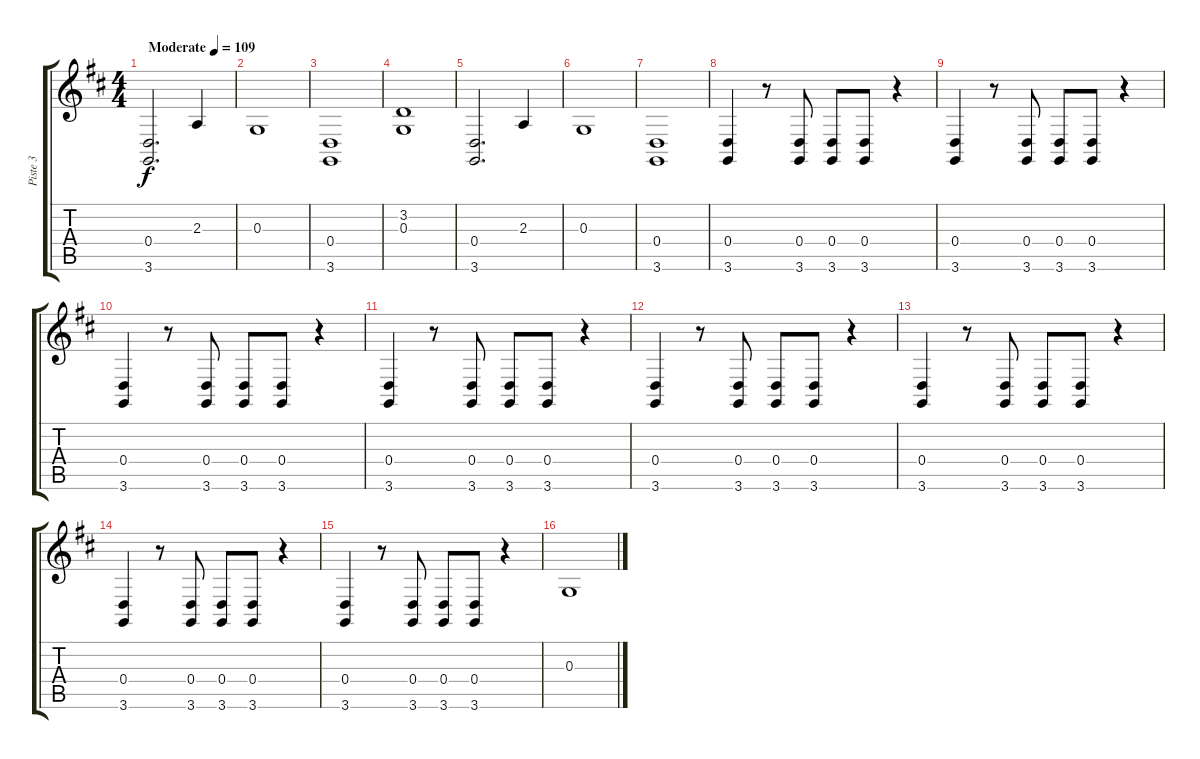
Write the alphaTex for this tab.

\track ("Piste 3" "Piste 3") {instrument whistle}
\staff {score tabs}
\tuning (E4 B3 G3 D3 A2 E2) {hide}
\ts (4 4)
\tempo (109 "Moderate")
\clef g2
\ks d
(0.4 3.6).2{d dy f instrument whistle} 2.3.4 |
0.3.1 |
(0.4 3.6).1 |
(3.2 0.3).1 |
(0.4 3.6).2{d} 2.3.4 |
0.3.1 |
(0.4 3.6).1 |
(0.4 3.6).4 r.8 (0.4 3.6).8 (0.4 3.6).8 (0.4 3.6).8 r.4 |
(0.4 3.6).4 r.8 (0.4 3.6).8 (0.4 3.6).8 (0.4 3.6).8 r.4 |
(0.4 3.6).4 r.8 (0.4 3.6).8 (0.4 3.6).8 (0.4 3.6).8 r.4 |
(0.4 3.6).4 r.8 (0.4 3.6).8 (0.4 3.6).8 (0.4 3.6).8 r.4 |
(0.4 3.6).4 r.8 (0.4 3.6).8 (0.4 3.6).8 (0.4 3.6).8 r.4 |
(0.4 3.6).4 r.8 (0.4 3.6).8 (0.4 3.6).8 (0.4 3.6).8 r.4 |
(0.4 3.6).4 r.8 (0.4 3.6).8 (0.4 3.6).8 (0.4 3.6).8 r.4 |
(0.4 3.6).4 r.8 (0.4 3.6).8 (0.4 3.6).8 (0.4 3.6).8 r.4 |
0.3.1
